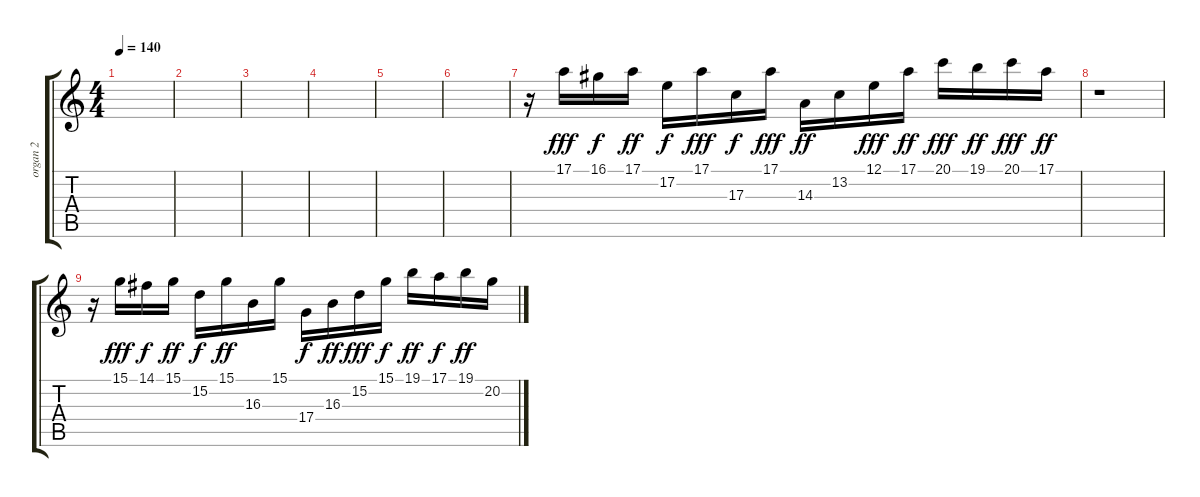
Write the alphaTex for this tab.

\track ("organ 2" "organ 2") {instrument drawbarorgan}
\staff {score tabs}
\tuning (E4 B3 G3 D3 A2 E2) {hide}
\ts (4 4)
\tempo 140
\clef g2
\ks c
|
|
|
|
|
|
r.16 17.1.16{dy fff} 16.1.16{dy f} 17.1.16{dy ff} 17.2.16{dy f} 17.1.16{dy fff} 17.3.16{dy f} 17.1.16{dy fff} 14.3.16{dy ff} 13.2.16 12.1.16{dy fff} 17.1.16{dy ff} 20.1.16{dy fff} 19.1.16{dy ff} 20.1.16{dy fff} 17.1.16{dy ff} |
r.1 |
r.16 15.1.16{dy fff} 14.1.16{dy f} 15.1.16{dy ff} 15.2.16{dy f} 15.1.16{dy ff} 16.3.16 15.1.16 17.4.16{dy f} 16.3.16{dy ff} 15.2.16{dy fff} 15.1.16{dy f} 19.1.16{dy ff} 17.1.16{dy f} 19.1.16{dy ff} 20.2.16
